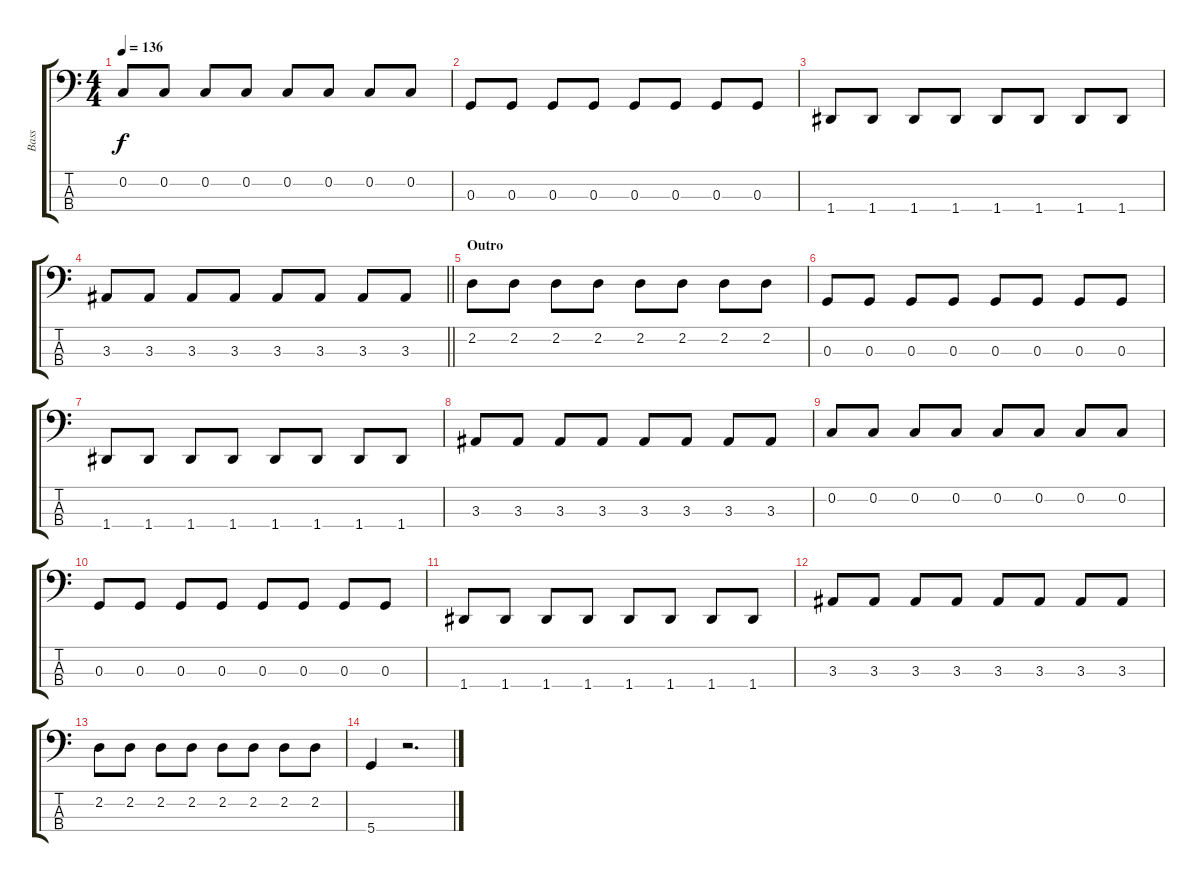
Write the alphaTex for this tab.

\track ("Bass" "Bass") {instrument electricbassfinger}
\staff {score tabs}
\tuning (F2 C2 G1 D1) {hide}
\ts (4 4)
\tempo 136
\clef f4
\ks c
0.2.8{dy f} 0.2.8 0.2.8 0.2.8 0.2.8 0.2.8 0.2.8 0.2.8 |
0.3.8 0.3.8 0.3.8 0.3.8 0.3.8 0.3.8 0.3.8 0.3.8 |
1.4.8 1.4.8 1.4.8 1.4.8 1.4.8 1.4.8 1.4.8 1.4.8 |
\barLineRight lightlight
3.3.8 3.3.8 3.3.8 3.3.8 3.3.8 3.3.8 3.3.8 3.3.8 |
\section ("" "Outro")
2.2.8 2.2.8 2.2.8 2.2.8 2.2.8 2.2.8 2.2.8 2.2.8 |
0.3.8 0.3.8 0.3.8 0.3.8 0.3.8 0.3.8 0.3.8 0.3.8 |
1.4.8 1.4.8 1.4.8 1.4.8 1.4.8 1.4.8 1.4.8 1.4.8 |
3.3.8 3.3.8 3.3.8 3.3.8 3.3.8 3.3.8 3.3.8 3.3.8 |
0.2.8 0.2.8 0.2.8 0.2.8 0.2.8 0.2.8 0.2.8 0.2.8 |
0.3.8 0.3.8 0.3.8 0.3.8 0.3.8 0.3.8 0.3.8 0.3.8 |
1.4.8 1.4.8 1.4.8 1.4.8 1.4.8 1.4.8 1.4.8 1.4.8 |
3.3.8 3.3.8 3.3.8 3.3.8 3.3.8 3.3.8 3.3.8 3.3.8 |
2.2.8 2.2.8 2.2.8 2.2.8 2.2.8 2.2.8 2.2.8 2.2.8 |
5.4.4 r.2{d}
